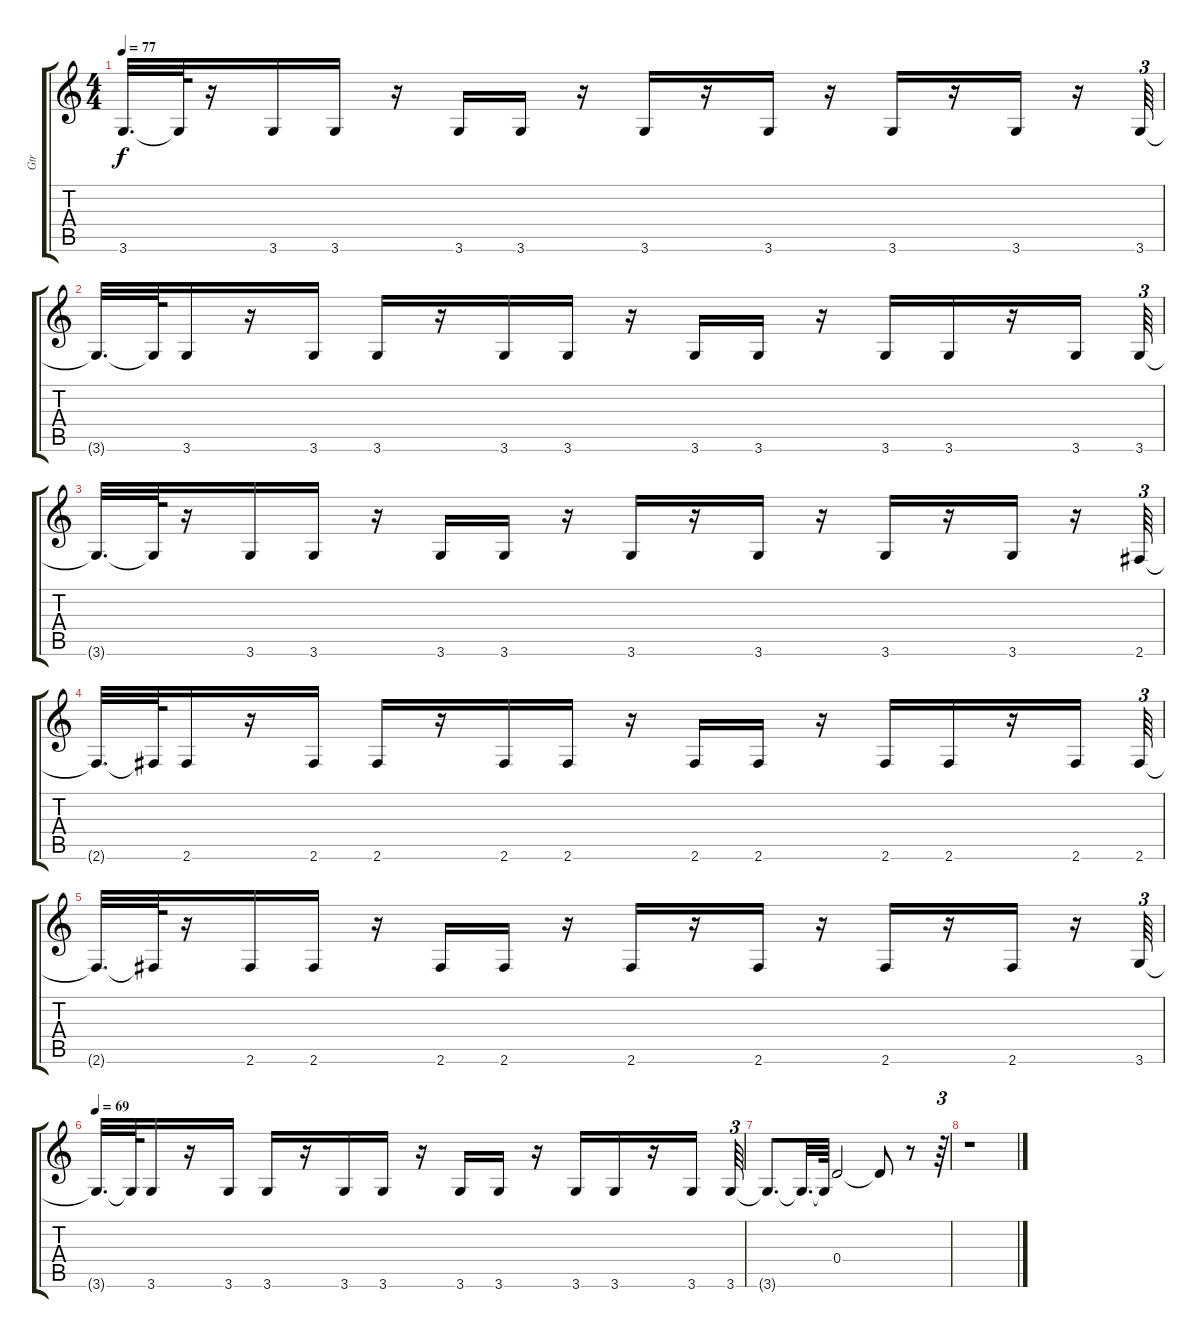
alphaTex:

\track ("Gtr" "Gtr") {instrument electricguitarjazz}
\staff {score tabs}
\tuning (E4 B3 G3 D3 A2 E2) {hide}
\ts (4 4)
\tempo 77
\clef g2
\ks c
3.6{t}.32{d dy f} 3.6{t}.64 r.16 3.6.16 3.6.16 r.16 3.6.16 3.6.16 r.16 3.6.16 r.16 3.6.16 r.16 3.6.16 r.16 3.6.16 r.16 3.6.64{tu (3 2)} |
3.6{t}.32{d} 3.6{t}.64 3.6.16 r.16 3.6.16 3.6.16 r.16 3.6.16 3.6.16 r.16 3.6.16 3.6.16 r.16 3.6.16 3.6.16 r.16 3.6.16 3.6.64{tu (3 2)} |
3.6{t}.32{d} 3.6{t}.64 r.16 3.6.16 3.6.16 r.16 3.6.16 3.6.16 r.16 3.6.16 r.16 3.6.16 r.16 3.6.16 r.16 3.6.16 r.16 2.6.64{tu (3 2)} |
2.6{t}.32{d} 2.6{t}.64 2.6.16 r.16 2.6.16 2.6.16 r.16 2.6.16 2.6.16 r.16 2.6.16 2.6.16 r.16 2.6.16 2.6.16 r.16 2.6.16 2.6.64{tu (3 2)} |
2.6{t}.32{d} 2.6{t}.64 r.16 2.6.16 2.6.16 r.16 2.6.16 2.6.16 r.16 2.6.16 r.16 2.6.16 r.16 2.6.16 r.16 2.6.16 r.16 3.6.64{tu (3 2)} |
\tempo 69
3.6{t}.32{d} 3.6{t}.64 3.6.16 r.16 3.6.16 3.6.16 r.16 3.6.16 3.6.16 r.16 3.6.16 3.6.16 r.16 3.6.16 3.6.16 r.16 3.6.16 3.6.64{tu (3 2)} |
3.6{t}.8{d} 3.6{t}.32{d} 3.6{t}.64 0.4.2 0.4{t}.8 r.8 r.64{tu (3 2)} |
r.1
